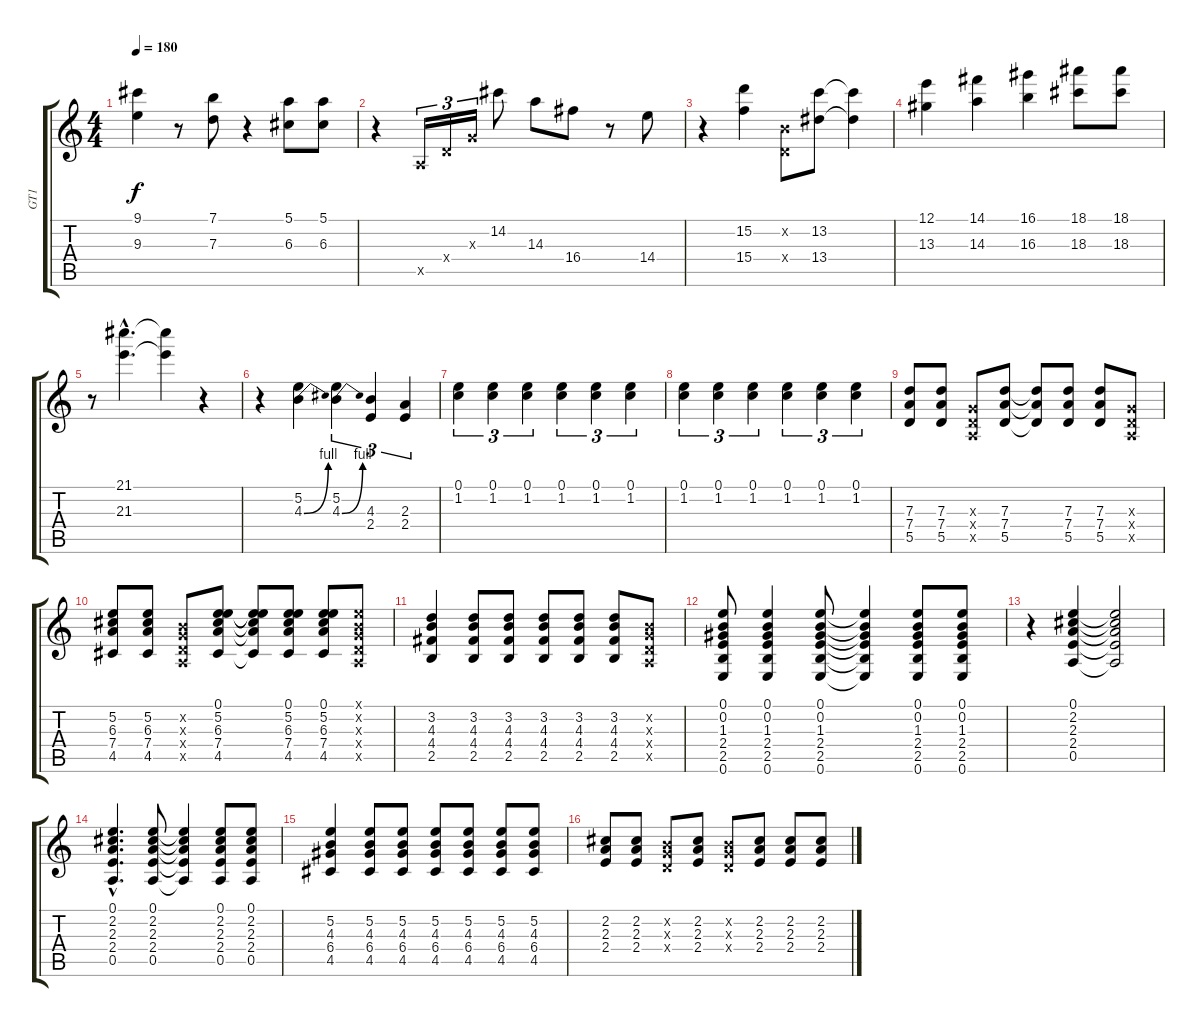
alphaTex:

\track ("GT1" "GT1") {instrument electricguitarclean}
\staff {score tabs}
\tuning (E4 B3 G3 D3 A2 E2) {hide}
\ts (4 4)
\tempo 180
\clef g2
\ks c
(9.1 9.3).4{dy f} r.8 (7.1 7.3).8 r.4 (5.1 6.3).8 (5.1 6.3).8 |
r.4 0.5{x}.16{tu (3 2)} 0.4{x}.16{tu (3 2)} 0.3{x}.16{tu (3 2)} 14.2.8 14.3.8 16.4.8 r.8 14.4.8 |
r.4 (15.2 15.4).4 (0.2{x} 0.4{x}).8 (13.2 13.4).8 (13.2{t} 13.4{t}).4 |
(12.1 13.3).4 (14.1 14.3).4 (16.1 16.3).4 (18.1 18.3).8 (18.1 18.3).8 |
r.8 (21.1{hac} 21.3{hac}).4{d} (21.1{t} 21.3{t}).4 r.4 |
r.4 (5.2 4.3{be (bend 0 0 60 4)}).4 (5.2 4.3{be (bend 0 0 60 4)}).4{tu (3 2)} (4.3 2.4).4{tu (3 2)} (2.3 2.4).4{tu (3 2)} |
(0.1 1.2).4{tu (3 2)} (0.1 1.2).4{tu (3 2)} (0.1 1.2).4{tu (3 2)} (0.1 1.2).4{tu (3 2)} (0.1 1.2).4{tu (3 2)} (0.1 1.2).4{tu (3 2)} |
(0.1 1.2).4{tu (3 2)} (0.1 1.2).4{tu (3 2)} (0.1 1.2).4{tu (3 2)} (0.1 1.2).4{tu (3 2)} (0.1 1.2).4{tu (3 2)} (0.1 1.2).4{tu (3 2)} |
(7.3 7.4 5.5).8 (7.3 7.4 5.5).8 (0.3{x} 0.4{x} 0.5{x}).8 (7.3 7.4 5.5).8 (7.3{t} 7.4{t} 5.5{t}).8 (7.3 7.4 5.5).8 (7.3 7.4 5.5).8 (0.3{x} 0.4{x} 0.5{x}).8 |
(5.2 6.3 7.4 4.5).8 (5.2 6.3 7.4 4.5).8 (0.2{x} 0.3{x} 0.4{x} 0.5{x}).8 (0.1 5.2 6.3 7.4 4.5).8 (0.1{t} 5.2{t} 6.3{t} 7.4{t} 4.5{t}).8 (0.1 5.2 6.3 7.4 4.5).8 (0.1 5.2 6.3 7.4 4.5).8 (0.1{x} 0.2{x} 0.3{x} 0.4{x} 0.5{x}).8 |
(3.2 4.3 4.4 2.5).4 (3.2 4.3 4.4 2.5).8 (3.2 4.3 4.4 2.5).8 (3.2 4.3 4.4 2.5).8 (3.2 4.3 4.4 2.5).8 (3.2 4.3 4.4 2.5).8 (0.2{x} 0.3{x} 0.4{x} 0.5{x}).8 |
(0.1 0.2 1.3 2.4 2.5 0.6).8 (0.1 0.2 1.3 2.4 2.5 0.6).4 (0.1 0.2 1.3 2.4 2.5 0.6).8 (0.1{t} 0.2{t} 1.3{t} 2.4{t} 2.5{t} 0.6{t}).4 (0.1 0.2 1.3 2.4 2.5 0.6).8 (0.1 0.2 1.3 2.4 2.5 0.6).8 |
r.4 (0.1 2.2 2.3 2.4 0.5).4 (0.1{t} 2.2{t} 2.3{t} 2.4{t} 0.5{t}).2 |
(0.1{hac} 2.2{hac} 2.3{hac} 2.4{hac} 0.5{hac}).4{d} (0.1 2.2 2.3 2.4 0.5).8 (0.1{t} 2.2{t} 2.3{t} 2.4{t} 0.5{t}).4 (0.1 2.2 2.3 2.4 0.5).8 (0.1 2.2 2.3 2.4 0.5).8 |
(5.2 4.3 6.4 4.5).4 (5.2 4.3 6.4 4.5).8 (5.2 4.3 6.4 4.5).8 (5.2 4.3 6.4 4.5).8 (5.2 4.3 6.4 4.5).8 (5.2 4.3 6.4 4.5).8 (5.2 4.3 6.4 4.5).8 |
(2.2 2.3 2.4).8 (2.2 2.3 2.4).8 (0.2{x} 0.3{x} 0.4{x}).8 (2.2 2.3 2.4).8 (0.2{x} 0.3{x} 0.4{x}).8 (2.2 2.3 2.4).8 (2.2 2.3 2.4).8 (2.2 2.3 2.4).8
